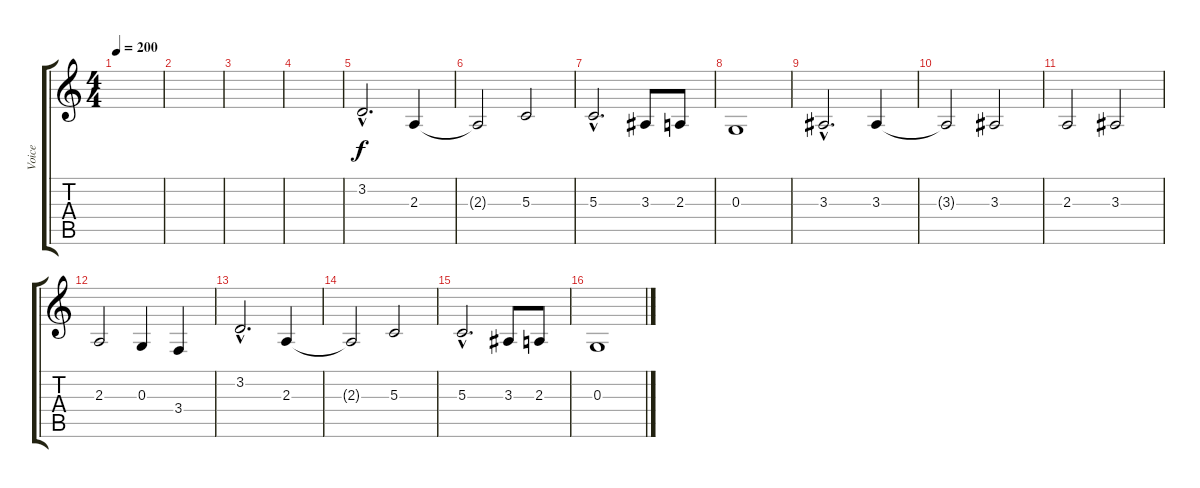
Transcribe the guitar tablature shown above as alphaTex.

\track ("Voice" "Voice") {instrument flute}
\staff {score tabs}
\tuning (E4 B3 G3 D3 A2 E2) {hide}
\ts (4 4)
\tempo 200
\clef g2
\ks c
|
|
|
|
3.2{hac}.2{d} 2.3.4 |
2.3{t}.2 5.3.2 |
5.3{hac}.2{d} 3.3.8 2.3.8 |
0.3.1 |
3.3{hac}.2{d} 3.3.4 |
3.3{t}.2 3.3.2 |
2.3.2 3.3.2 |
2.3.2 0.3.4 3.4.4 |
3.2{hac}.2{d} 2.3.4 |
2.3{t}.2 5.3.2 |
5.3{hac}.2{d} 3.3.8 2.3.8 |
0.3.1
